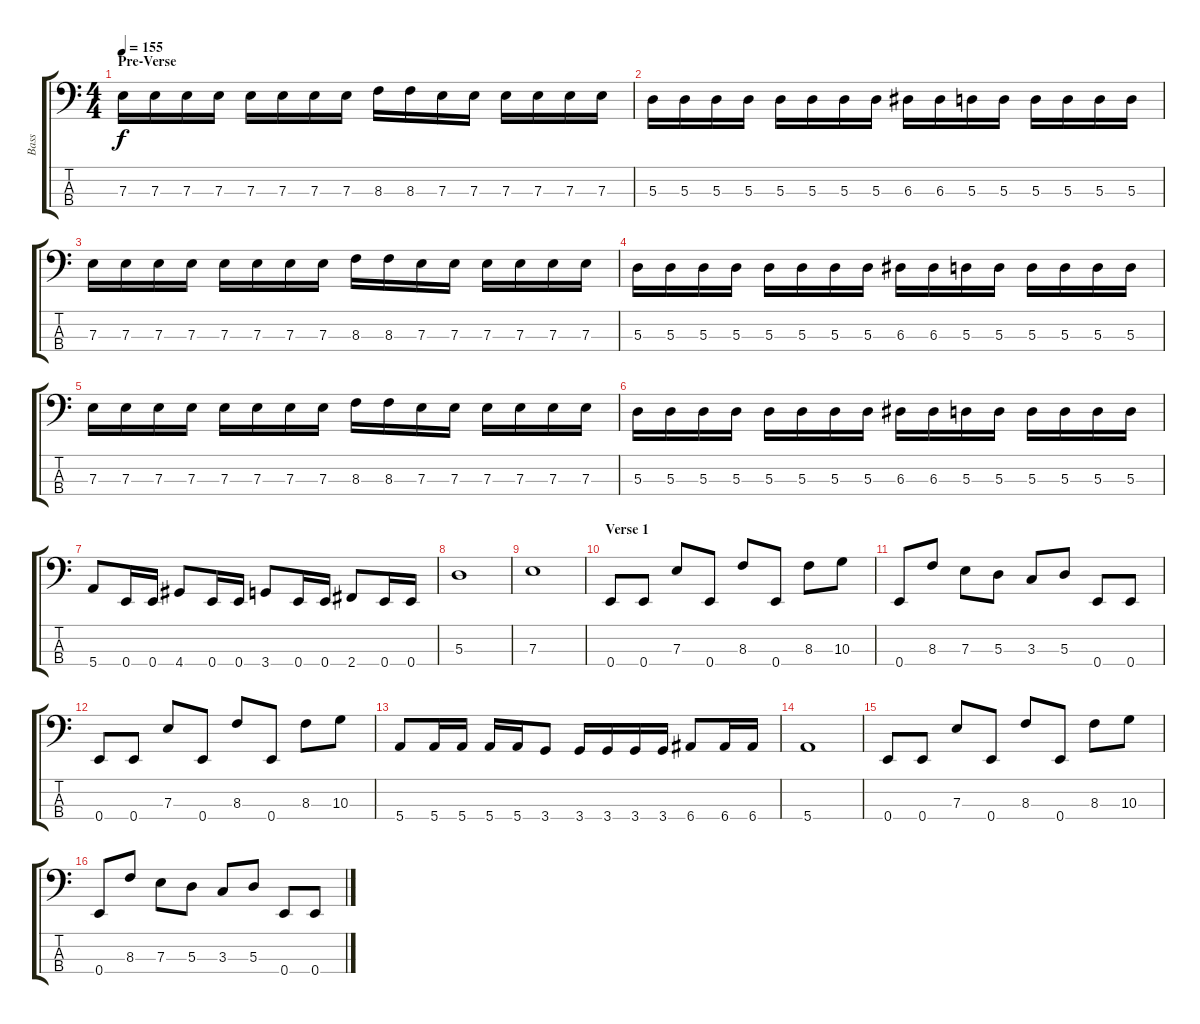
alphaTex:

\track ("Bass" "Bass") {instrument electricbasspick}
\staff {score tabs}
\tuning (G2 D2 A1 E1) {hide}
\ts (4 4)
\section ("" "Pre-Verse")
\tempo 155
\clef f4
\ks c
7.3.16{dy f} 7.3.16 7.3.16 7.3.16 7.3.16 7.3.16 7.3.16 7.3.16 8.3.16 8.3.16 7.3.16 7.3.16 7.3.16 7.3.16 7.3.16 7.3.16 |
5.3.16 5.3.16 5.3.16 5.3.16 5.3.16 5.3.16 5.3.16 5.3.16 6.3.16 6.3.16 5.3.16 5.3.16 5.3.16 5.3.16 5.3.16 5.3.16 |
7.3.16 7.3.16 7.3.16 7.3.16 7.3.16 7.3.16 7.3.16 7.3.16 8.3.16 8.3.16 7.3.16 7.3.16 7.3.16 7.3.16 7.3.16 7.3.16 |
5.3.16 5.3.16 5.3.16 5.3.16 5.3.16 5.3.16 5.3.16 5.3.16 6.3.16 6.3.16 5.3.16 5.3.16 5.3.16 5.3.16 5.3.16 5.3.16 |
7.3.16 7.3.16 7.3.16 7.3.16 7.3.16 7.3.16 7.3.16 7.3.16 8.3.16 8.3.16 7.3.16 7.3.16 7.3.16 7.3.16 7.3.16 7.3.16 |
5.3.16 5.3.16 5.3.16 5.3.16 5.3.16 5.3.16 5.3.16 5.3.16 6.3.16 6.3.16 5.3.16 5.3.16 5.3.16 5.3.16 5.3.16 5.3.16 |
5.4.8 0.4.16 0.4.16 4.4.8 0.4.16 0.4.16 3.4.8 0.4.16 0.4.16 2.4.8 0.4.16 0.4.16 |
5.3.1 |
7.3.1 |
\section ("" "Verse 1")
0.4.8 0.4.8 7.3.8 0.4.8 8.3.8 0.4.8 8.3.8 10.3.8 |
0.4.8 8.3.8 7.3.8 5.3.8 3.3.8 5.3.8 0.4.8 0.4.8 |
0.4.8 0.4.8 7.3.8 0.4.8 8.3.8 0.4.8 8.3.8 10.3.8 |
5.4.8 5.4.16 5.4.16 5.4.16 5.4.16 3.4.8 3.4.16 3.4.16 3.4.16 3.4.16 6.4.8 6.4.16 6.4.16 |
5.4.1 |
0.4.8 0.4.8 7.3.8 0.4.8 8.3.8 0.4.8 8.3.8 10.3.8 |
0.4.8 8.3.8 7.3.8 5.3.8 3.3.8 5.3.8 0.4.8 0.4.8
